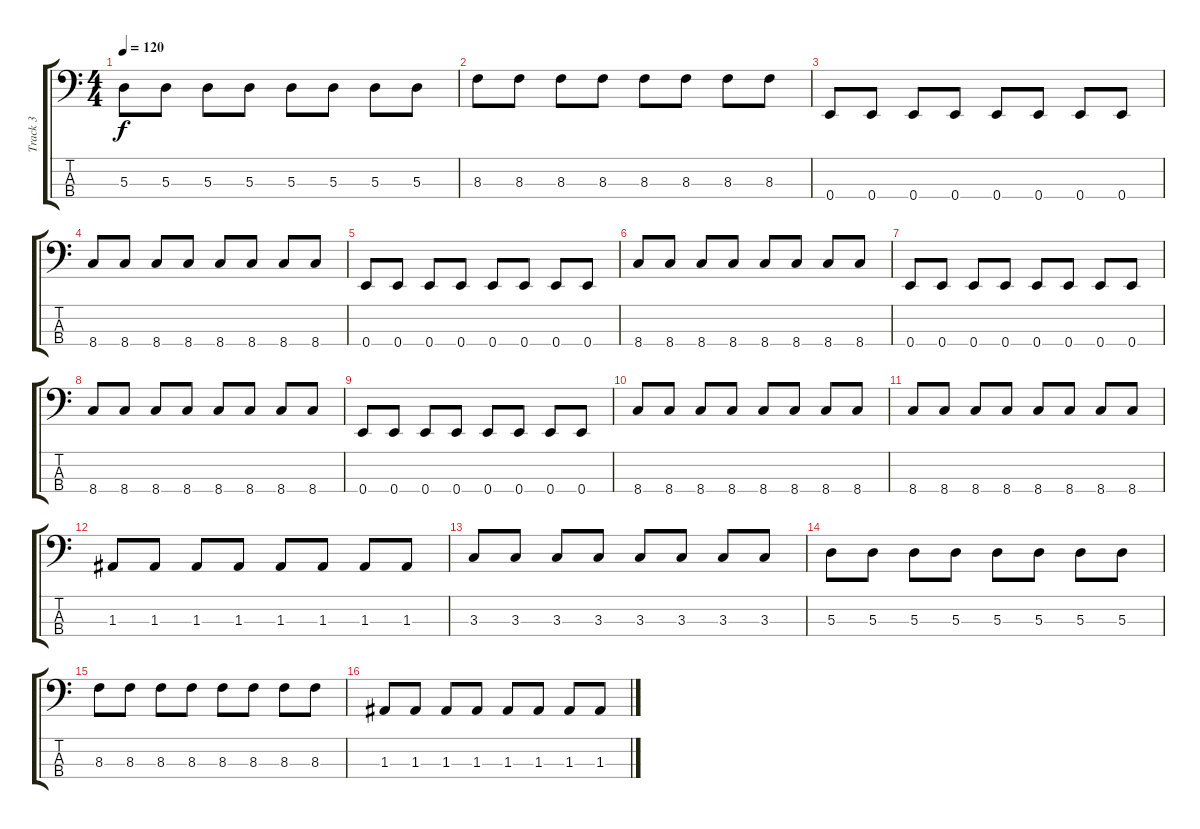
\track ("Track 3" "Track 3") {instrument electricbassfinger}
\staff {score tabs}
\tuning (G2 D2 A1 E1) {hide}
\ts (4 4)
\tempo 120
\clef f4
\ks c
5.3.8{dy f} 5.3.8 5.3.8 5.3.8 5.3.8 5.3.8 5.3.8 5.3.8 |
8.3.8 8.3.8 8.3.8 8.3.8 8.3.8 8.3.8 8.3.8 8.3.8 |
0.4.8 0.4.8 0.4.8 0.4.8 0.4.8 0.4.8 0.4.8 0.4.8 |
8.4.8 8.4.8 8.4.8 8.4.8 8.4.8 8.4.8 8.4.8 8.4.8 |
0.4.8 0.4.8 0.4.8 0.4.8 0.4.8 0.4.8 0.4.8 0.4.8 |
8.4.8 8.4.8 8.4.8 8.4.8 8.4.8 8.4.8 8.4.8 8.4.8 |
0.4.8 0.4.8 0.4.8 0.4.8 0.4.8 0.4.8 0.4.8 0.4.8 |
8.4.8 8.4.8 8.4.8 8.4.8 8.4.8 8.4.8 8.4.8 8.4.8 |
0.4.8 0.4.8 0.4.8 0.4.8 0.4.8 0.4.8 0.4.8 0.4.8 |
8.4.8 8.4.8 8.4.8 8.4.8 8.4.8 8.4.8 8.4.8 8.4.8 |
8.4.8 8.4.8 8.4.8 8.4.8 8.4.8 8.4.8 8.4.8 8.4.8 |
1.3.8 1.3.8 1.3.8 1.3.8 1.3.8 1.3.8 1.3.8 1.3.8 |
3.3.8 3.3.8 3.3.8 3.3.8 3.3.8 3.3.8 3.3.8 3.3.8 |
5.3.8 5.3.8 5.3.8 5.3.8 5.3.8 5.3.8 5.3.8 5.3.8 |
8.3.8 8.3.8 8.3.8 8.3.8 8.3.8 8.3.8 8.3.8 8.3.8 |
1.3.8 1.3.8 1.3.8 1.3.8 1.3.8 1.3.8 1.3.8 1.3.8
